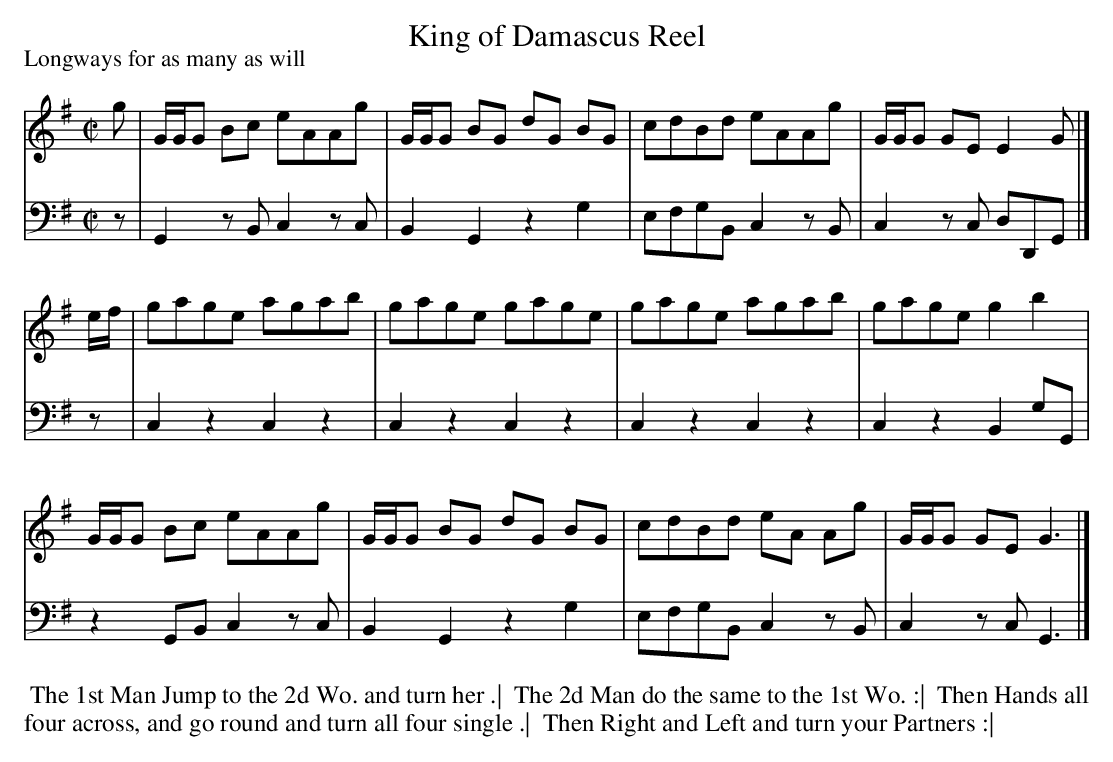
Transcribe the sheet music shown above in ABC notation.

X:1
T: King of Damascus Reel
P: Longways for as many as will
M: C|
L: 1/8
K: G
V: 1
g |\
G/G/G Bc eAAg | G/G/G BG dG BG | cdBd eAAg | G/G/G GE E2 G |]
e/f/ |\
gage agab | gage gage | gage agab | gage g2b2 |
G/G/G Bc eAAg | G/G/G BG dG BG | cdBd eA Ag | G/G/G GE G3 |]
V: 2 clef=bass middle=d
z | G2zB c2zc | B2G2 z2g2 | efgB c2zB | c2zc dDG |] z | c2z2 c2z2 | c2z2 c2z2 |
c2z2 c2z2 | c2z2 B2gG | z2GB c2zc | B2G2 z2g2 | efgB c2zB | c2zc G3 |]
